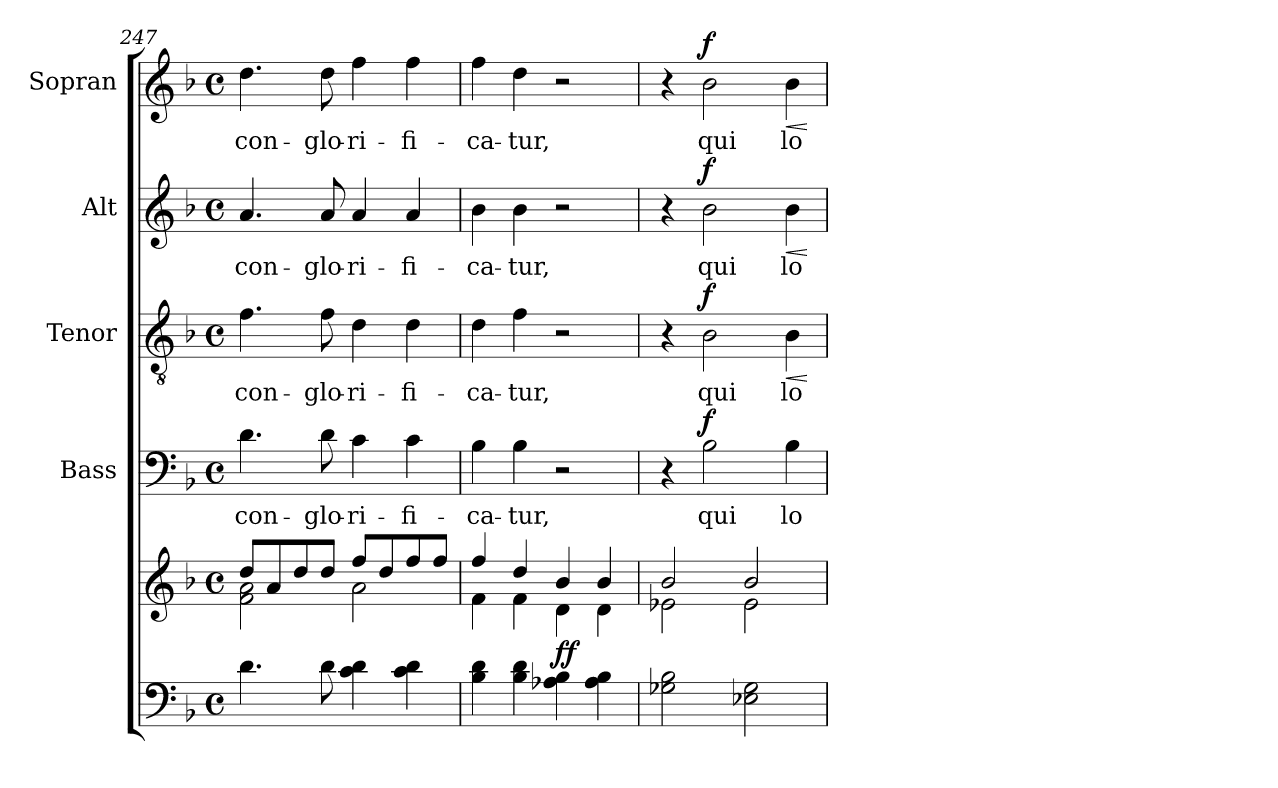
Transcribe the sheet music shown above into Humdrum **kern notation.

**kern	**kern	**dynam	**kern	**text	**dynam	**kern	**text	**dynam	**kern	**text	**dynam	**kern	**text	**dynam
*part5	*part5	*part5	*part4	*part4	*part4	*part3	*part3	*part3	*part2	*part2	*part2	*part1	*part1	*part1
*staff6	*staff5	*staff5/6	*staff4	*staff4	*staff4	*staff3	*staff3	*staff3	*staff2	*staff2	*staff2	*staff1	*staff1	*staff1
*	*	*	*I"Bass	*	*	*I"Tenor	*	*	*I"Alt	*	*	*I"Sopran	*	*
*	*	*	*I'B.	*	*	*I'T.	*	*	*I'A.	*	*	*I'S.	*	*
*clefF4	*clefG2	*	*clefF4	*	*	*clefGv2	*	*	*clefG2	*	*	*clefG2	*	*
*k[b-]	*k[b-]	*	*k[b-]	*	*	*k[b-]	*	*	*k[b-]	*	*	*k[b-]	*	*
*F:	*F:	*	*F:	*	*	*F:	*	*	*F:	*	*	*F:	*	*
*M4/4	*M4/4	*	*M4/4	*	*	*M4/4	*	*	*M4/4	*	*	*M4/4	*	*
*met(c)	*met(c)	*	*met(c)	*	*	*met(c)	*	*	*met(c)	*	*	*met(c)	*	*
=247	=247	=247	=247	=247	=247	=247	=247	=247	=247	=247	=247	=247	=247	=247
*	*^	*	*	*	*	*	*	*	*	*	*	*	*	*
!	!	!	!	!	!LO:LY:b	!	!	!LO:LY:b	!	!	!LO:LY:b	!	!	!LO:LY:b	!
4.d\	8dd/L	2f\ 2a\	.	4.d\	con-	.	4.f\	con-	.	4.a/	con-	.	4.dd\	con-	.
.	8a/	.	.	.	.	.	.	.	.	.	.	.	.	.	.
.	8dd/	.	.	.	.	.	.	.	.	.	.	.	.	.	.
!	!	!	!	!	!LO:LY:b	!	!	!LO:LY:b	!	!	!LO:LY:b	!	!	!LO:LY:b	!
8d\	8dd/J	.	.	8d\	-glo-	.	8f\	-glo-	.	8a/	-glo-	.	8dd\	-glo-	.
!	!	!	!	!	!LO:LY:b	!	!	!LO:LY:b	!	!	!LO:LY:b	!	!	!LO:LY:b	!
4c\ 4d\	8ff/L	2a\	.	4c\	-ri-	.	4d\	-ri-	.	4a/	-ri-	.	4ff\	-ri-	.
.	8dd/	.	.	.	.	.	.	.	.	.	.	.	.	.	.
!	!	!	!	!	!LO:LY:b	!	!	!LO:LY:b	!	!	!LO:LY:b	!	!	!LO:LY:b	!
4c\ 4d\	8ff/	.	.	4c\	-fi-	.	4d\	-fi-	.	4a/	-fi-	.	4ff\	-fi-	.
.	8ff/J	.	.	.	.	.	.	.	.	.	.	.	.	.	.
!!LO:PB:g=z
=248	=248	=248	=248	=248	=248	=248	=248	=248	=248	=248	=248	=248	=248	=248	=248
!	!	!	!	!	!LO:LY:b	!	!	!LO:LY:b	!	!	!LO:LY:b	!	!	!LO:LY:b	!
4B-\ 4d\	4ff/	4f\	.	4B-\	-ca-	.	4d\	-ca-	.	4b-\	-ca-	.	4ff\	-ca-	.
!	!	!	!	!	!LO:LY:b	!	!	!LO:LY:b	!	!	!LO:LY:b	!	!	!LO:LY:b	!
4B-\ 4d\	4dd/	4f\	.	4B-\	-tur,	.	4f\	-tur,	.	4b-\	-tur,	.	4dd\	-tur,	.
!	!	!	!LO:DY:b	!	!	!	!	!	!	!	!	!	!	!	!
4A-X\ 4B-\	4b-/	4d\	ff	2r	.	.	2r	.	.	2r	.	.	2r	.	.
4A-\ 4B-\	4b-/	4d\	.	.	.	.	.	.	.	.	.	.	.	.	.
=249	=249	=249	=249	=249	=249	=249	=249	=249	=249	=249	=249	=249	=249	=249	=249
2G-X\ 2B-\	2b-/	2e-X\	.	4r	.	.	4r	.	.	4r	.	.	4r	.	.
!	!	!	!	!	!LO:LY:b	!LO:DY:a	!	!LO:LY:b	!LO:DY:a	!	!LO:LY:b	!LO:DY:a	!	!LO:LY:b	!LO:DY:a
.	.	.	.	2B-\	qui	f	2B-\	qui	f	2b-\	qui	f	2b-\	qui	f
2E-X\ 2G-\	2b-/	2e-\	.	.	.	.	.	.	.	.	.	.	.	.	.
!	!	!	!	!	!LO:LY:b	!	!	!LO:LY:b	!LO:HP:b	!	!LO:LY:b	!LO:HP:b	!	!LO:LY:b	!LO:HP:b
.	.	.	.	4B-\	lo-	.	4B-\	lo-	<	4b-\	lo-	<	4b-\	lo-	<
*	*v	*v	*	*	*	*	*	*	*	*	*	*	*	*	*
.	.	.	.	.	.	.	.	[	.	.	[	.	.	[
=	=	=	=	=	=	=	=	=	=	=	=	=	=	=
*-	*-	*-	*-	*-	*-	*-	*-	*-	*-	*-	*-	*-	*-	*-
